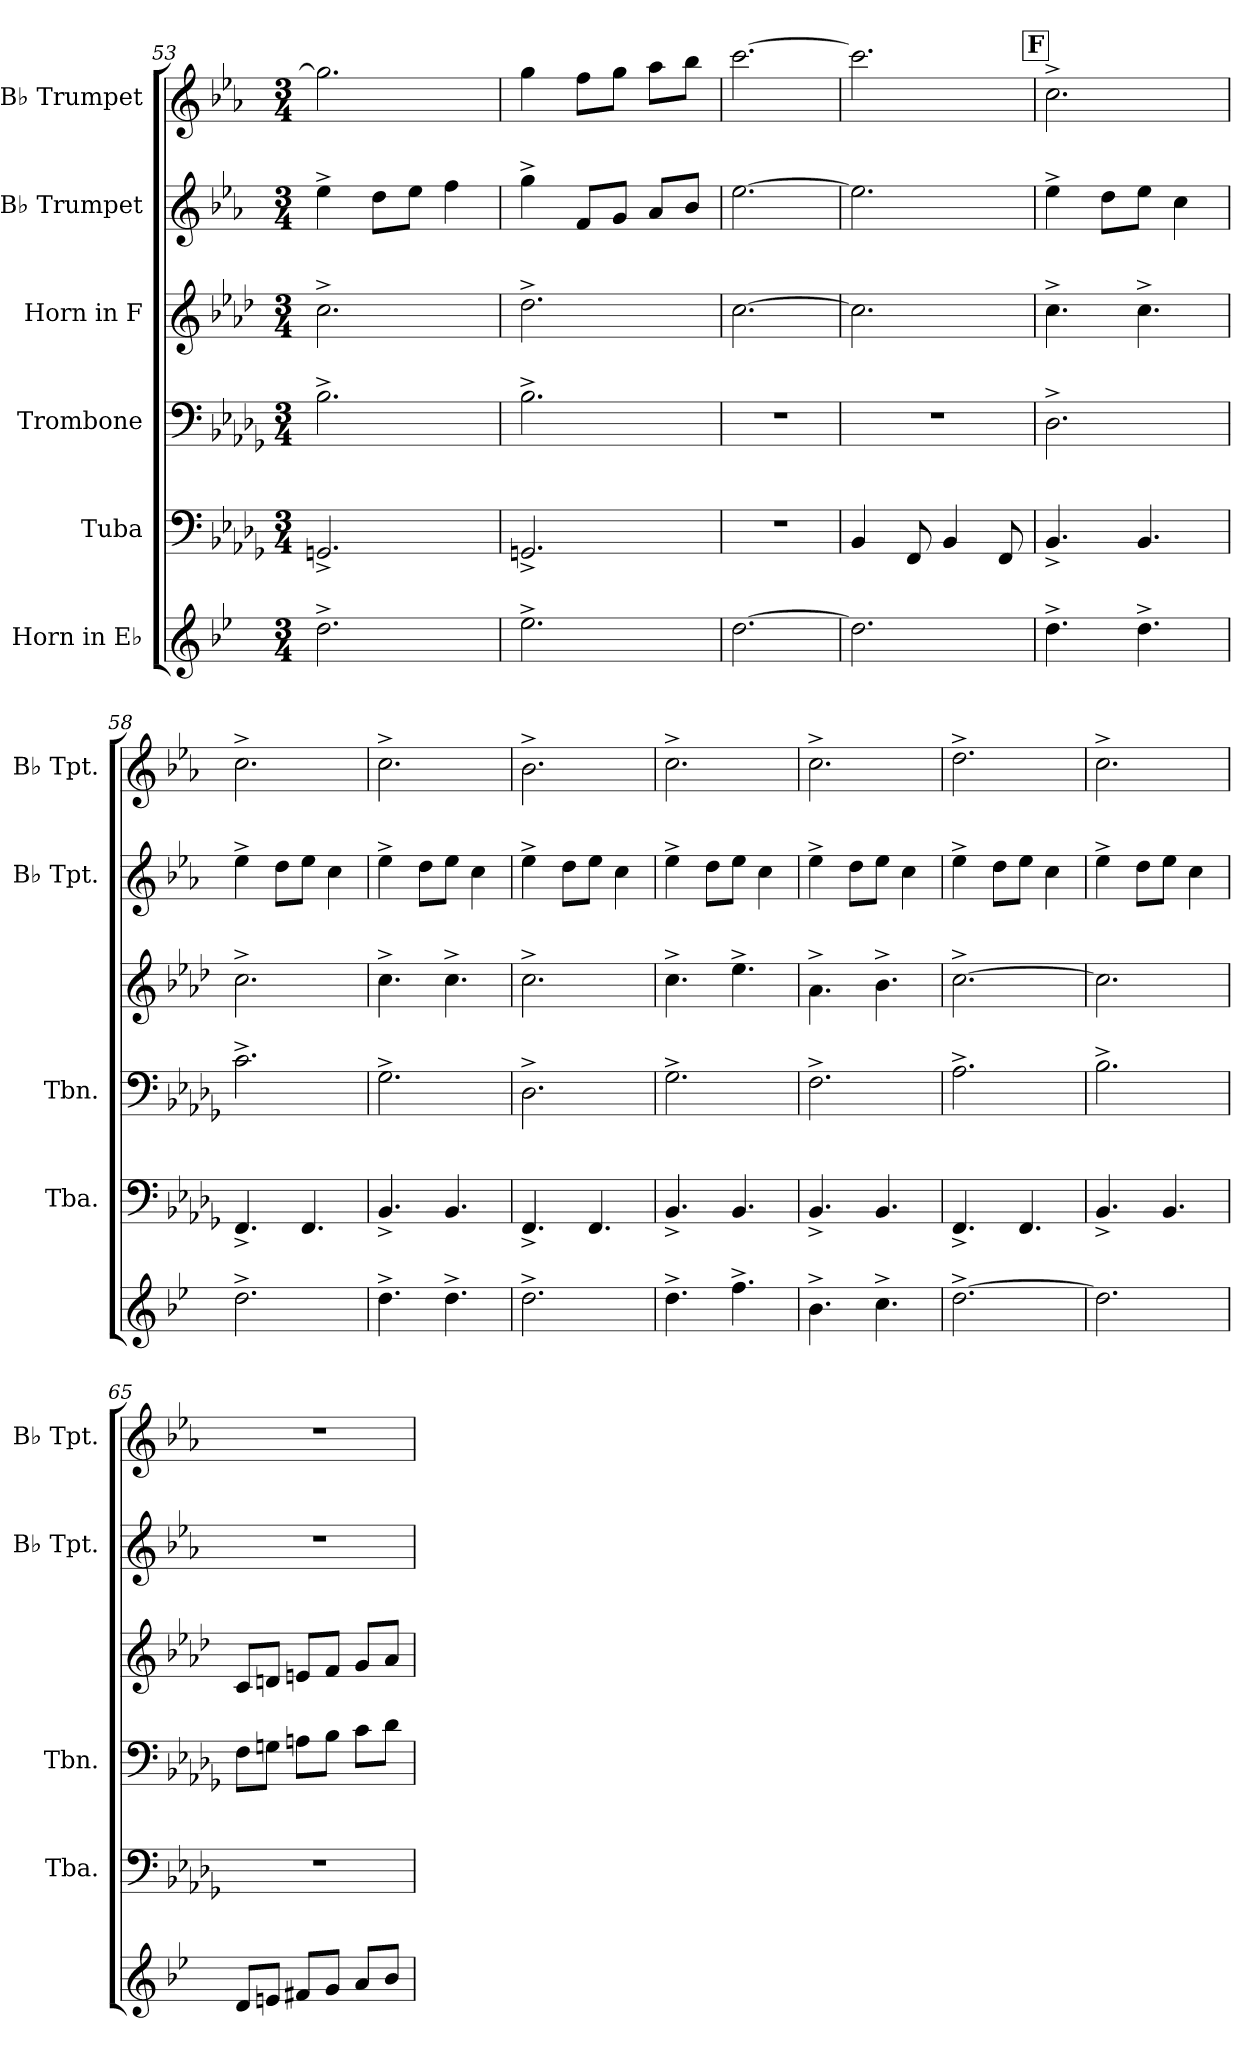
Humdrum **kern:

**kern	**kern	**kern	**kern	**kern	**kern
*part6	*part5	*part4	*part3	*part2	*part1
*staff6	*staff5	*staff4	*staff3	*staff2	*staff1
*I"Horn in E♭	*I"Tuba	*I"Trombone	*I"Horn in F	*I"B♭ Trumpet	*I"B♭ Trumpet
*	*I'Tba.	*I'Tbn.	*	*I'B♭ Tpt.	*I'B♭ Tpt.
*clefG2	*clefF4	*clefF4	*clefG2	*clefG2	*clefG2
*ITrd5c9	*	*	*ITrd4c7	*ITrd1c2	*ITrd1c2
*k[b-e-a-d-g-]	*k[b-e-a-d-g-]	*k[b-e-a-d-g-]	*k[b-e-a-d-g-]	*k[b-e-a-d-g-]	*k[b-e-a-d-g-]
*D-:	*D-:	*D-:	*D-:	*D-:	*D-:
*M3/4	*M3/4	*M3/4	*M3/4	*M3/4	*M3/4
=53	=53	=53	=53	=53	=53
2.f^\	2.GGn^/	2.B-^\	2.f^\	4dd-^\	2.ff\]
.	.	.	.	8cc\L	.
.	.	.	.	8dd-\J	.
.	.	.	.	4ee-\	.
=54	=54	=54	=54	=54	=54
2.g-^\	2.GGn^/	2.B-^\	2.g-^\	4ff^\	4ff\
.	.	.	.	8e-/L	8ee-\L
.	.	.	.	8f/J	8ff\J
.	.	.	.	8g-/L	8gg-\L
.	.	.	.	8a-/J	8aa-\J
=55	=55	=55	=55	=55	=55
[2.f\	2.r	2.r	[2.f\	[2.dd-\	[2.bb-\
=56	=56	=56	=56	=56	=56
2.f\]	4BB-/	2.r	2.f\]	2.dd-\]	2.bb-\]
.	8FF/	.	.	.	.
.	4BB-/	.	.	.	.
.	8FF/	.	.	.	.
!!LO:REH:place=s1:a:B:fs=14:t=F
=57	=57	=57	=57	=57	=57
4.f^\	4.BB-^/	2.D-^\	4.f^\	4dd-^\	2.b-^\
.	.	.	.	8cc\L	.
4.f^\	4.BB-/	.	4.f^\	8dd-\J	.
.	.	.	.	4b-\	.
=58	=58	=58	=58	=58	=58
2.f^\	4.FF^/	2.c^\	2.f^\	4dd-^\	2.b-^\
.	.	.	.	8cc\L	.
.	4.FF/	.	.	8dd-\J	.
.	.	.	.	4b-\	.
!!LO:LB:g=z
=59	=59	=59	=59	=59	=59
4.f^\	4.BB-^/	2.G-^\	4.f^\	4dd-^\	2.b-^\
.	.	.	.	8cc\L	.
4.f^\	4.BB-/	.	4.f^\	8dd-\J	.
.	.	.	.	4b-\	.
=60	=60	=60	=60	=60	=60
2.f^\	4.FF^/	2.D-^\	2.f^\	4dd-^\	2.a-^\
.	.	.	.	8cc\L	.
.	4.FF/	.	.	8dd-\J	.
.	.	.	.	4b-\	.
=61	=61	=61	=61	=61	=61
4.f^\	4.BB-^/	2.G-^\	4.f^\	4dd-^\	2.b-^\
.	.	.	.	8cc\L	.
4.a-^\	4.BB-/	.	4.a-^\	8dd-\J	.
.	.	.	.	4b-\	.
=62	=62	=62	=62	=62	=62
4.d-^\	4.BB-^/	2.F^\	4.d-^\	4dd-^\	2.b-^\
.	.	.	.	8cc\L	.
4.e-^\	4.BB-/	.	4.e-^\	8dd-\J	.
.	.	.	.	4b-\	.
=63	=63	=63	=63	=63	=63
[2.f^\	4.FF^/	2.A-^\	[2.f^\	4dd-^\	2.cc^\
.	.	.	.	8cc\L	.
.	4.FF/	.	.	8dd-\J	.
.	.	.	.	4b-\	.
=64	=64	=64	=64	=64	=64
2.f\]	4.BB-^/	2.B-^\	2.f\]	4dd-^\	2.b-^\
.	.	.	.	8cc\L	.
.	4.BB-/	.	.	8dd-\J	.
.	.	.	.	4b-\	.
=65	=65	=65	=65	=65	=65
8F/L	2.r	8F\L	8F/L	2.r	2.r
8Gn/J	.	8Gn\J	8Gn/J	.	.
8An/L	.	8An\L	8An/L	.	.
8B-/J	.	8B-\J	8B-/J	.	.
8c/L	.	8c\L	8c/L	.	.
8d-/J	.	8d-\J	8d-/J	.	.
=	=	=	=	=	=
*-	*-	*-	*-	*-	*-
